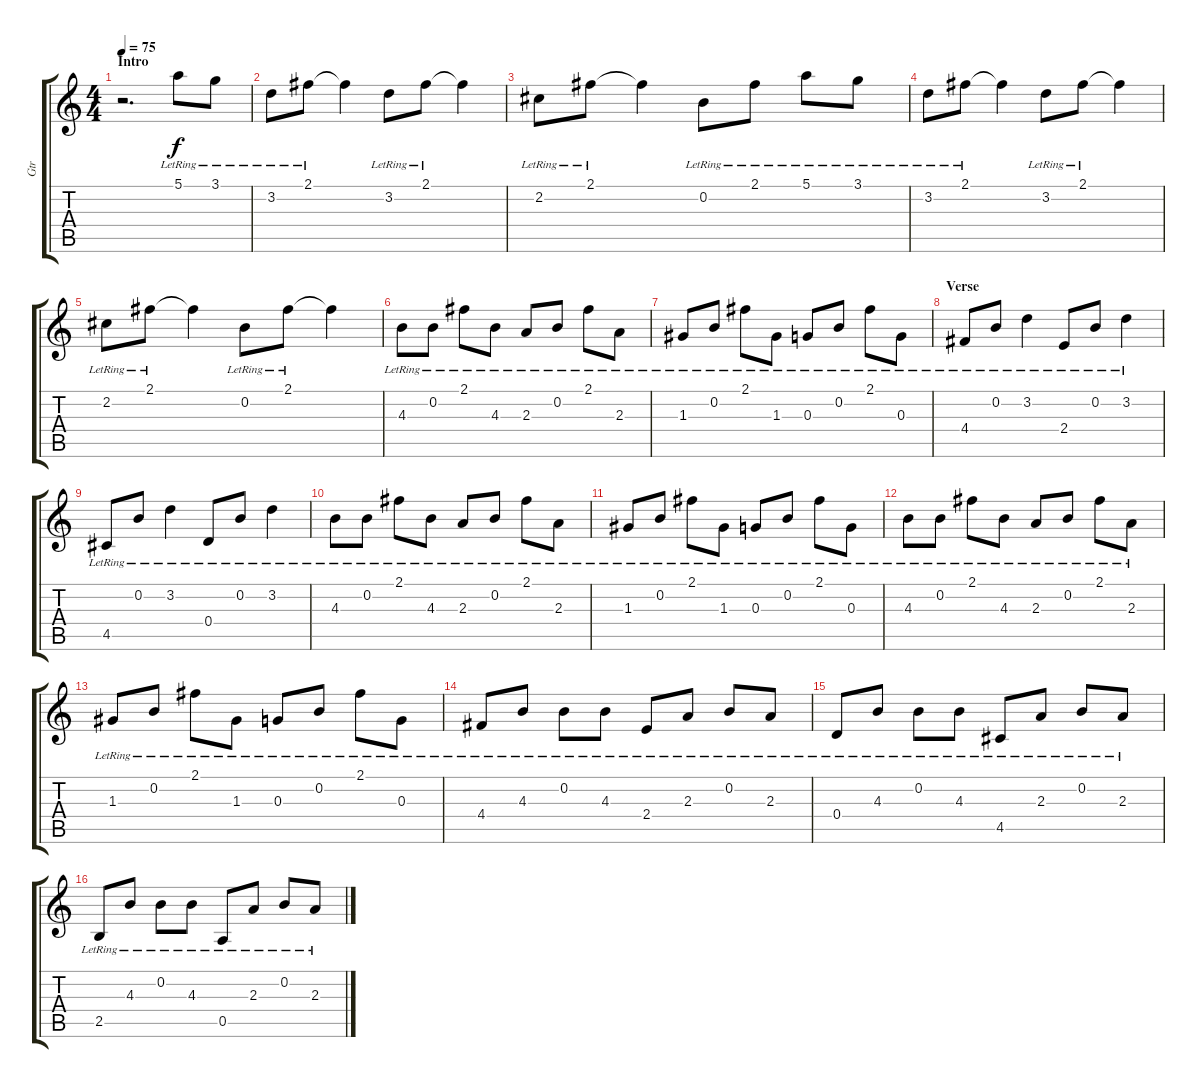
\track ("Gtr" "Gtr") {instrument electricguitarjazz}
\staff {score tabs}
\tuning (E4 B3 G3 D3 A2 E2) {hide}
\ts (4 4)
\section ("" "Intro")
\tempo 75
\clef g2
\ks c
r.2{d dy f instrument electricguitarjazz} 5.1{lr}.8 3.1{lr}.8 |
3.2{lr}.8 2.1{lr}.8 2.1{t}.4 3.2{lr}.8 2.1{lr}.8 2.1{t}.4 |
2.2{lr}.8 2.1{lr}.8 2.1{t}.4 0.2{lr}.8 2.1{lr}.8 5.1{lr}.8 3.1{lr}.8 |
3.2{lr}.8 2.1{lr}.8 2.1{t}.4 3.2{lr}.8 2.1{lr}.8 2.1{t}.4 |
2.2{lr}.8 2.1{lr}.8 2.1{t}.4 0.2{lr}.8 2.1{lr}.8 2.1{t}.4 |
4.3{lr}.8 0.2{lr}.8 2.1{lr}.8 4.3{lr}.8 2.3{lr}.8 0.2{lr}.8 2.1{lr}.8 2.3{lr}.8 |
1.3{lr}.8 0.2{lr}.8 2.1{lr}.8 1.3{lr}.8 0.3{lr}.8 0.2{lr}.8 2.1{lr}.8 0.3{lr}.8 |
\section ("" "Verse")
4.4{lr}.8 0.2{lr}.8 3.2{lr}.4 2.4{lr}.8 0.2{lr}.8 3.2{lr}.4 |
4.5{lr}.8 0.2{lr}.8 3.2{lr}.4 0.4{lr}.8 0.2{lr}.8 3.2{lr}.4 |
4.3{lr}.8 0.2{lr}.8 2.1{lr}.8 4.3{lr}.8 2.3{lr}.8 0.2{lr}.8 2.1{lr}.8 2.3{lr}.8 |
1.3{lr}.8 0.2{lr}.8 2.1{lr}.8 1.3{lr}.8 0.3{lr}.8 0.2{lr}.8 2.1{lr}.8 0.3{lr}.8 |
4.3{lr}.8 0.2{lr}.8 2.1{lr}.8 4.3{lr}.8 2.3{lr}.8 0.2{lr}.8 2.1{lr}.8 2.3{lr}.8 |
1.3{lr}.8 0.2{lr}.8 2.1{lr}.8 1.3{lr}.8 0.3{lr}.8 0.2{lr}.8 2.1{lr}.8 0.3{lr}.8 |
4.4{lr}.8 4.3{lr}.8 0.2{lr}.8 4.3{lr}.8 2.4{lr}.8 2.3{lr}.8 0.2{lr}.8 2.3{lr}.8 |
0.4{lr}.8 4.3{lr}.8 0.2{lr}.8 4.3{lr}.8 4.5{lr}.8 2.3{lr}.8 0.2{lr}.8 2.3{lr}.8 |
2.5{lr}.8 4.3{lr}.8 0.2{lr}.8 4.3{lr}.8 0.5{lr}.8 2.3{lr}.8 0.2{lr}.8 2.3{lr}.8
